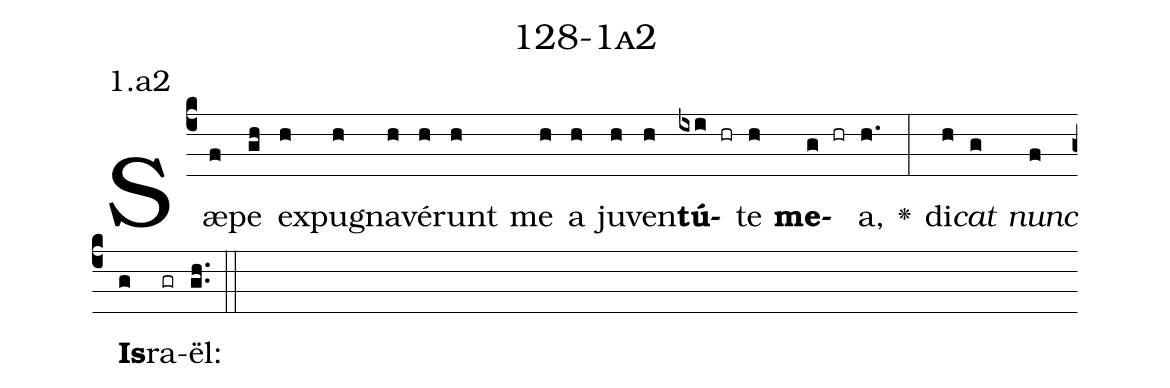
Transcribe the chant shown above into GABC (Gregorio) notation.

name: 128-1a2;
annotation: 1.a2;
%%
(c4)Sæ(f)pe(gh) ex(h)pu(h)gna(h)vé(h)runt(h) me(h) a(h) ju(h)ven(h)<b>tú</b>(ixi hr)te(h) <b>me</b>(g hr)a,(h.) <v>\greheightstar</v>(:) di(h)<i>cat</i>(g) <i>nunc</i>(f) <b>Is</b>(g)ra(gr)ël:(gh..) (::)


%E(h) u(h) o(g) u(f) a(g) e.(gh..) (::)
